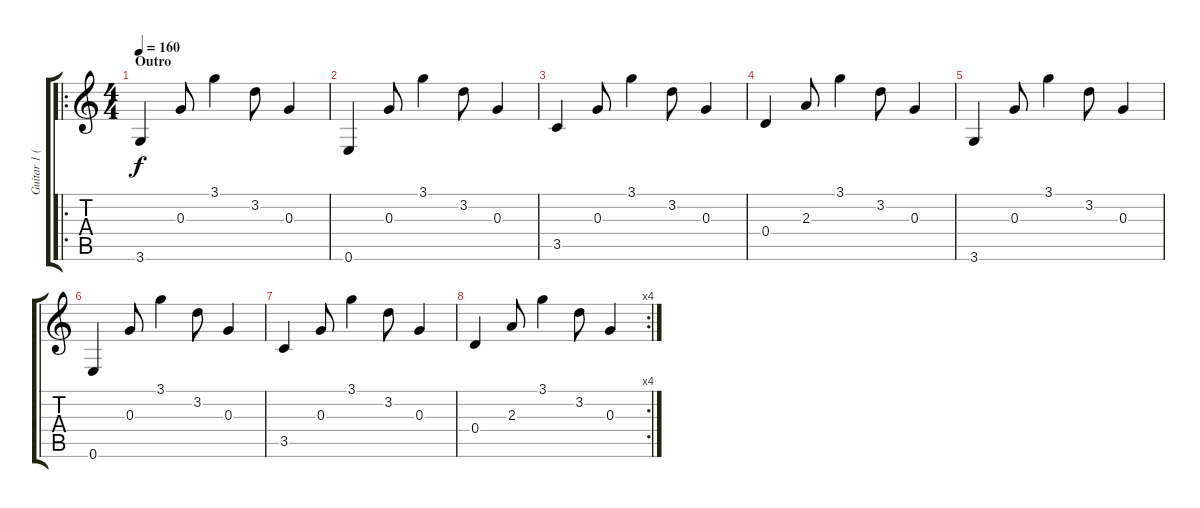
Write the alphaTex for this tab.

\track ("Guitar 1 (clean)" "Guitar 1 (") {instrument acousticguitarsteel}
\staff {score tabs}
\tuning (E4 B3 G3 D3 A2 E2) {hide}
\ro
\ts (4 4)
\section ("" "Outro")
\tempo 160
\clef g2
\ks c
3.6.4{dy f} 0.3.8 3.1.4 3.2.8 0.3.4 |
0.6.4 0.3.8 3.1.4 3.2.8 0.3.4 |
3.5.4 0.3.8 3.1.4 3.2.8 0.3.4 |
0.4.4 2.3.8 3.1.4 3.2.8 0.3.4 |
3.6.4 0.3.8 3.1.4 3.2.8 0.3.4 |
0.6.4 0.3.8 3.1.4 3.2.8 0.3.4 |
3.5.4 0.3.8 3.1.4 3.2.8 0.3.4 |
\rc 4
0.4.4 2.3.8 3.1.4 3.2.8 0.3.4
